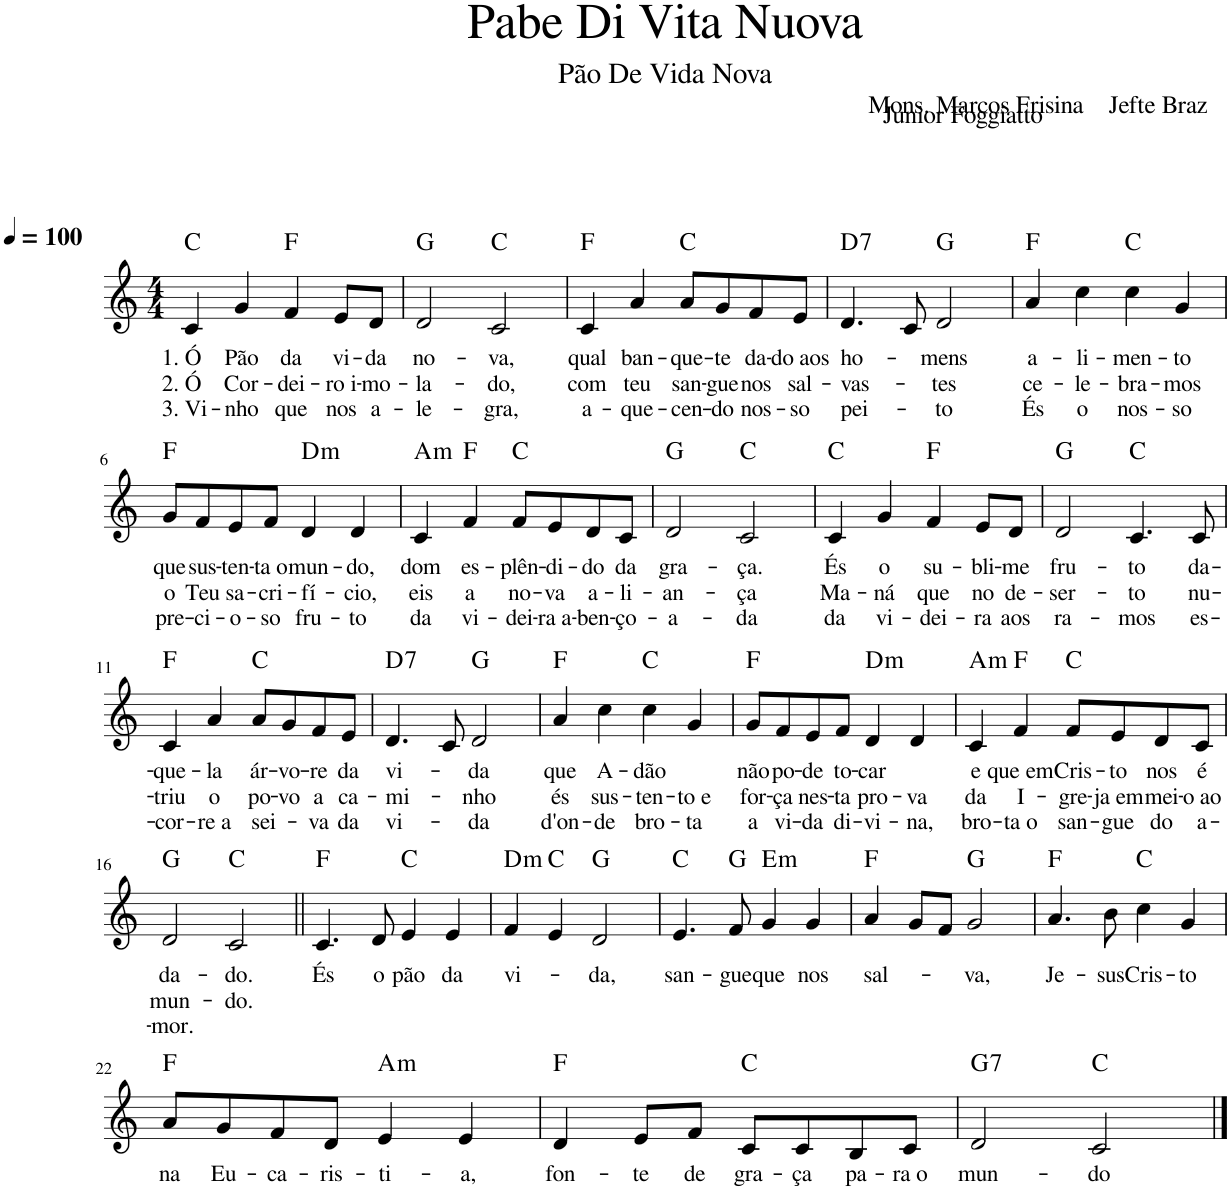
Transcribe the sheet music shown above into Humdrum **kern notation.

**kern	**text	**text	**text	**harte
*part1	*part1	*part1	*part1	*part1
*staff1	*staff1	*staff1	*staff1	*
*I"Voz	*	*	*	*
*I'Vo.	*	*	*	*
*clefG2	*	*	*	*
*k[]	*	*	*	*
*M4/4	*	*	*	*
*MM100	*	*	*	*
=1	=1	=1	=1	=1
!	!LO:LY:b	!LO:LY:b	!LO:LY:b	!
4c/	1. Ó	2. Ó	3. Vi-	C:maj
!	!LO:LY:b	!LO:LY:b	!LO:LY:b	!
4g/	Pão	Cor-	-nho	.
!	!LO:LY:b	!LO:LY:b	!LO:LY:b	!
4f/	da	-dei-	que	F:maj
!	!LO:LY:b	!LO:LY:b	!LO:LY:b	!
8e/L	vi-	-ro i-	nos	.
!	!LO:LY:b	!LO:LY:b	!LO:LY:b	!
8d/J	-da	-mo-	a-	.
=2	=2	=2	=2	=2
!	!LO:LY:b	!LO:LY:b	!LO:LY:b	!
2d/	no-	-la-	-le-	G:maj
!	!LO:LY:b	!LO:LY:b	!LO:LY:b	!
2c/	-va,	-do,	-gra,	C:maj
=3	=3	=3	=3	=3
!	!LO:LY:b	!LO:LY:b	!LO:LY:b	!
4c/	qual	com	a-	F:maj
!	!LO:LY:b	!LO:LY:b	!LO:LY:b	!
4a/	ban-	teu	-que-	.
!	!LO:LY:b	!LO:LY:b	!LO:LY:b	!
8a/L	-que-	san-	-cen-	C:maj
!	!LO:LY:b	!LO:LY:b	!LO:LY:b	!
8g/	-te	-gue	-do	.
!	!LO:LY:b	!LO:LY:b	!LO:LY:b	!
8f/	da-	nos	nos-	.
!	!LO:LY:b	!LO:LY:b	!LO:LY:b	!
8e/J	-do aos	sal-	-so	.
=4	=4	=4	=4	=4
!	!LO:LY:b	!LO:LY:b	!LO:LY:b	!LO:H:kt=7
4.d/	ho-	-vas-	pei-	D:7
8c/	.	.	.	.
!	!LO:LY:b	!LO:LY:b	!LO:LY:b	!
2d/	-mens	-tes	-to	G:maj
=5	=5	=5	=5	=5
!	!LO:LY:b	!LO:LY:b	!LO:LY:b	!
4a/	a-	ce-	És	F:maj
!	!LO:LY:b	!LO:LY:b	!LO:LY:b	!
4cc\	-li-	-le-	o	.
!	!LO:LY:b	!LO:LY:b	!LO:LY:b	!
4cc\	-men-	-bra-	nos-	C:maj
!	!LO:LY:b	!LO:LY:b	!LO:LY:b	!
4g/	-to	-mos	-so	.
!!LO:LB:g=z
=6	=6	=6	=6	=6
!	!LO:LY:b	!LO:LY:b	!LO:LY:b	!
8g/L	que	o	pre-	F:maj
!	!LO:LY:b	!LO:LY:b	!LO:LY:b	!
8f/	sus-	Teu	-ci-	.
!	!LO:LY:b	!LO:LY:b	!LO:LY:b	!
8e/	-ten-	sa-	-o-	.
!	!LO:LY:b	!LO:LY:b	!LO:LY:b	!
8f/J	-ta o	-cri-	-so	.
!	!LO:LY:b	!LO:LY:b	!LO:LY:b	!LO:H:kt=m
4d/	mun-	-fí-	fru-	D:min
!	!LO:LY:b	!LO:LY:b	!LO:LY:b	!
4d/	-do,	-cio,	-to	.
=7	=7	=7	=7	=7
!	!LO:LY:b	!LO:LY:b	!LO:LY:b	!LO:H:kt=m
4c/	dom	eis	da	A:min
!	!LO:LY:b	!LO:LY:b	!LO:LY:b	!
4f/	es-	a	vi-	F:maj
!	!LO:LY:b	!LO:LY:b	!LO:LY:b	!
8f/L	-plên-	no-	-dei-	C:maj
!	!LO:LY:b	!LO:LY:b	!LO:LY:b	!
8e/	-di-	-va	-ra a-	.
!	!LO:LY:b	!LO:LY:b	!LO:LY:b	!
8d/	-do	a-	-ben-	.
!	!LO:LY:b	!LO:LY:b	!LO:LY:b	!
8c/J	da	-li-	-ço-	.
=8	=8	=8	=8	=8
!	!LO:LY:b	!LO:LY:b	!LO:LY:b	!
2d/	gra-	-an-	-a-	G:maj
!	!LO:LY:b	!LO:LY:b	!LO:LY:b	!
2c/	-ça.	-ça	-da	C:maj
=9	=9	=9	=9	=9
!	!LO:LY:b	!LO:LY:b	!LO:LY:b	!
4c/	És	Ma-	da	C:maj
!	!LO:LY:b	!LO:LY:b	!LO:LY:b	!
4g/	o	-ná	vi-	.
!	!LO:LY:b	!LO:LY:b	!LO:LY:b	!
4f/	su-	que	-dei-	F:maj
!	!LO:LY:b	!LO:LY:b	!LO:LY:b	!
8e/L	-bli-	no	-ra	.
!	!LO:LY:b	!LO:LY:b	!LO:LY:b	!
8d/J	-me	de-	aos	.
=10	=10	=10	=10	=10
!	!LO:LY:b	!LO:LY:b	!LO:LY:b	!
2d/	fru-	-ser-	ra-	G:maj
!	!LO:LY:b	!LO:LY:b	!LO:LY:b	!
4.c/	-to	-to	-mos	C:maj
!	!LO:LY:b	!LO:LY:b	!LO:LY:b	!
8c/	da-	nu-	es-	.
!!LO:LB:g=z
=11	=11	=11	=11	=11
!	!LO:LY:b	!LO:LY:b	!LO:LY:b	!
4c/	-que-	-triu	-cor-	F:maj
!	!LO:LY:b	!LO:LY:b	!LO:LY:b	!
4a/	-la	o	-re a	.
!	!LO:LY:b	!LO:LY:b	!LO:LY:b	!
8a/L	ár-	po-	sei-	C:maj
!	!LO:LY:b	!LO:LY:b	!	!
8g/	-vo-	-vo	.	.
!	!LO:LY:b	!LO:LY:b	!LO:LY:b	!
8f/	-re	a	va	.
!	!LO:LY:b	!LO:LY:b	!LO:LY:b	!
8e/J	da	ca-	da	.
=12	=12	=12	=12	=12
!	!LO:LY:b	!LO:LY:b	!LO:LY:b	!LO:H:kt=7
4.d/	vi-	-mi-	vi-	D:7
8c/	.	.	.	.
!	!LO:LY:b	!LO:LY:b	!LO:LY:b	!
2d/	-da	-nho	-da	G:maj
=13	=13	=13	=13	=13
!	!LO:LY:b	!LO:LY:b	!LO:LY:b	!
4a/	que	és	d'on-	F:maj
!	!LO:LY:b	!LO:LY:b	!LO:LY:b	!
4cc\	A-	sus-	-de	.
!	!LO:LY:b	!LO:LY:b	!LO:LY:b	!
4cc\	-dão	-ten-	bro-	C:maj
!	!	!LO:LY:b	!LO:LY:b	!
4g/	.	-to e	-ta	.
=14	=14	=14	=14	=14
!	!LO:LY:b	!LO:LY:b	!LO:LY:b	!
8g/L	não	for-	a	F:maj
!	!LO:LY:b	!LO:LY:b	!LO:LY:b	!
8f/	po-	-ça	vi-	.
!	!LO:LY:b	!LO:LY:b	!LO:LY:b	!
8e/	-de	nes-	-da	.
!	!LO:LY:b	!LO:LY:b	!LO:LY:b	!
8f/J	to-	-ta	di-	.
!	!LO:LY:b	!LO:LY:b	!LO:LY:b	!LO:H:kt=m
4d/	-car	pro-	-vi-	D:min
!	!	!LO:LY:b	!LO:LY:b	!
4d/	.	-va	-na,	.
=15	=15	=15	=15	=15
!	!LO:LY:b	!LO:LY:b	!LO:LY:b	!LO:H:kt=m
4c/	e	da	bro-	A:min
!	!LO:LY:b	!LO:LY:b	!LO:LY:b	!
4f/	que em	I-	-ta o	F:maj
!	!LO:LY:b	!LO:LY:b	!LO:LY:b	!
8f/L	Cris-	-gre-	san-	C:maj
!	!LO:LY:b	!LO:LY:b	!LO:LY:b	!
8e/	-to	-ja em	-gue	.
!	!LO:LY:b	!LO:LY:b	!LO:LY:b	!
8d/	nos	mei-	do	.
!	!LO:LY:b	!LO:LY:b	!LO:LY:b	!
8c/J	é	-o ao	a-	.
!!LO:LB:g=z
=16	=16	=16	=16	=16
!	!LO:LY:b	!LO:LY:b	!LO:LY:b	!
2d/	da-	mun-	-mor.	G:maj
!	!LO:LY:b	!LO:LY:b	!	!
2c/	-do.	-do.	.	C:maj
=17||	=17||	=17||	=17||	=17||
!	!LO:LY:b	!	!	!
4.c/	És	.	.	F:maj
!	!LO:LY:b	!	!	!
8d/	o	.	.	.
!	!LO:LY:b	!	!	!
4e/	pão	.	.	C:maj
!	!LO:LY:b	!	!	!
4e/	da	.	.	.
=18	=18	=18	=18	=18
!	!LO:LY:b	!	!	!LO:H:kt=m
4f/	vi-	.	.	D:min
4e/	.	.	.	C:maj
!	!LO:LY:b	!	!	!
2d/	-da,	.	.	G:maj
=19	=19	=19	=19	=19
!	!LO:LY:b	!	!	!
4.e/	san-	.	.	C:maj
!	!LO:LY:b	!	!	!
8f/	-gue	.	.	G:maj
!	!LO:LY:b	!	!	!LO:H:kt=m
4g/	que	.	.	E:min
!	!LO:LY:b	!	!	!
4g/	nos	.	.	.
=20	=20	=20	=20	=20
!	!LO:LY:b	!	!	!
4a/	sal-	.	.	F:maj
8g/L	.	.	.	.
8f/J	.	.	.	.
!	!LO:LY:b	!	!	!
2g/	-va,	.	.	G:maj
=21	=21	=21	=21	=21
!	!LO:LY:b	!	!	!
4.a/	Je-	.	.	F:maj
!	!LO:LY:b	!	!	!
8b\	-sus	.	.	.
!	!LO:LY:b	!	!	!
4cc\	Cris-	.	.	C:maj
!	!LO:LY:b	!	!	!
4g/	-to	.	.	.
!!LO:LB:g=z
=22	=22	=22	=22	=22
!	!LO:LY:b	!	!	!
8a/L	na	.	.	F:maj
!	!LO:LY:b	!	!	!
8g/	Eu-	.	.	.
!	!LO:LY:b	!	!	!
8f/	-ca-	.	.	.
!	!LO:LY:b	!	!	!
8d/J	-ris-	.	.	.
!	!LO:LY:b	!	!	!LO:H:kt=m
4e/	-ti-	.	.	A:min
!	!LO:LY:b	!	!	!
4e/	-a,	.	.	.
=23	=23	=23	=23	=23
!	!LO:LY:b	!	!	!
4d/	fon-	.	.	F:maj
!	!LO:LY:b	!	!	!
8e/L	-te	.	.	.
!	!LO:LY:b	!	!	!
8f/J	de	.	.	.
!	!LO:LY:b	!	!	!
8c/L	gra-	.	.	C:maj
!	!LO:LY:b	!	!	!
8c/	-ça	.	.	.
!	!LO:LY:b	!	!	!
8B/	pa-	.	.	.
!	!LO:LY:b	!	!	!
8c/J	-ra o	.	.	.
=24	=24	=24	=24	=24
!	!LO:LY:b	!	!	!LO:H:kt=7
2d/	mun-	.	.	G:7
!	!LO:LY:b	!	!	!
2c/	-do	.	.	C:maj
==	==	==	==	==
*-	*-	*-	*-	*-
